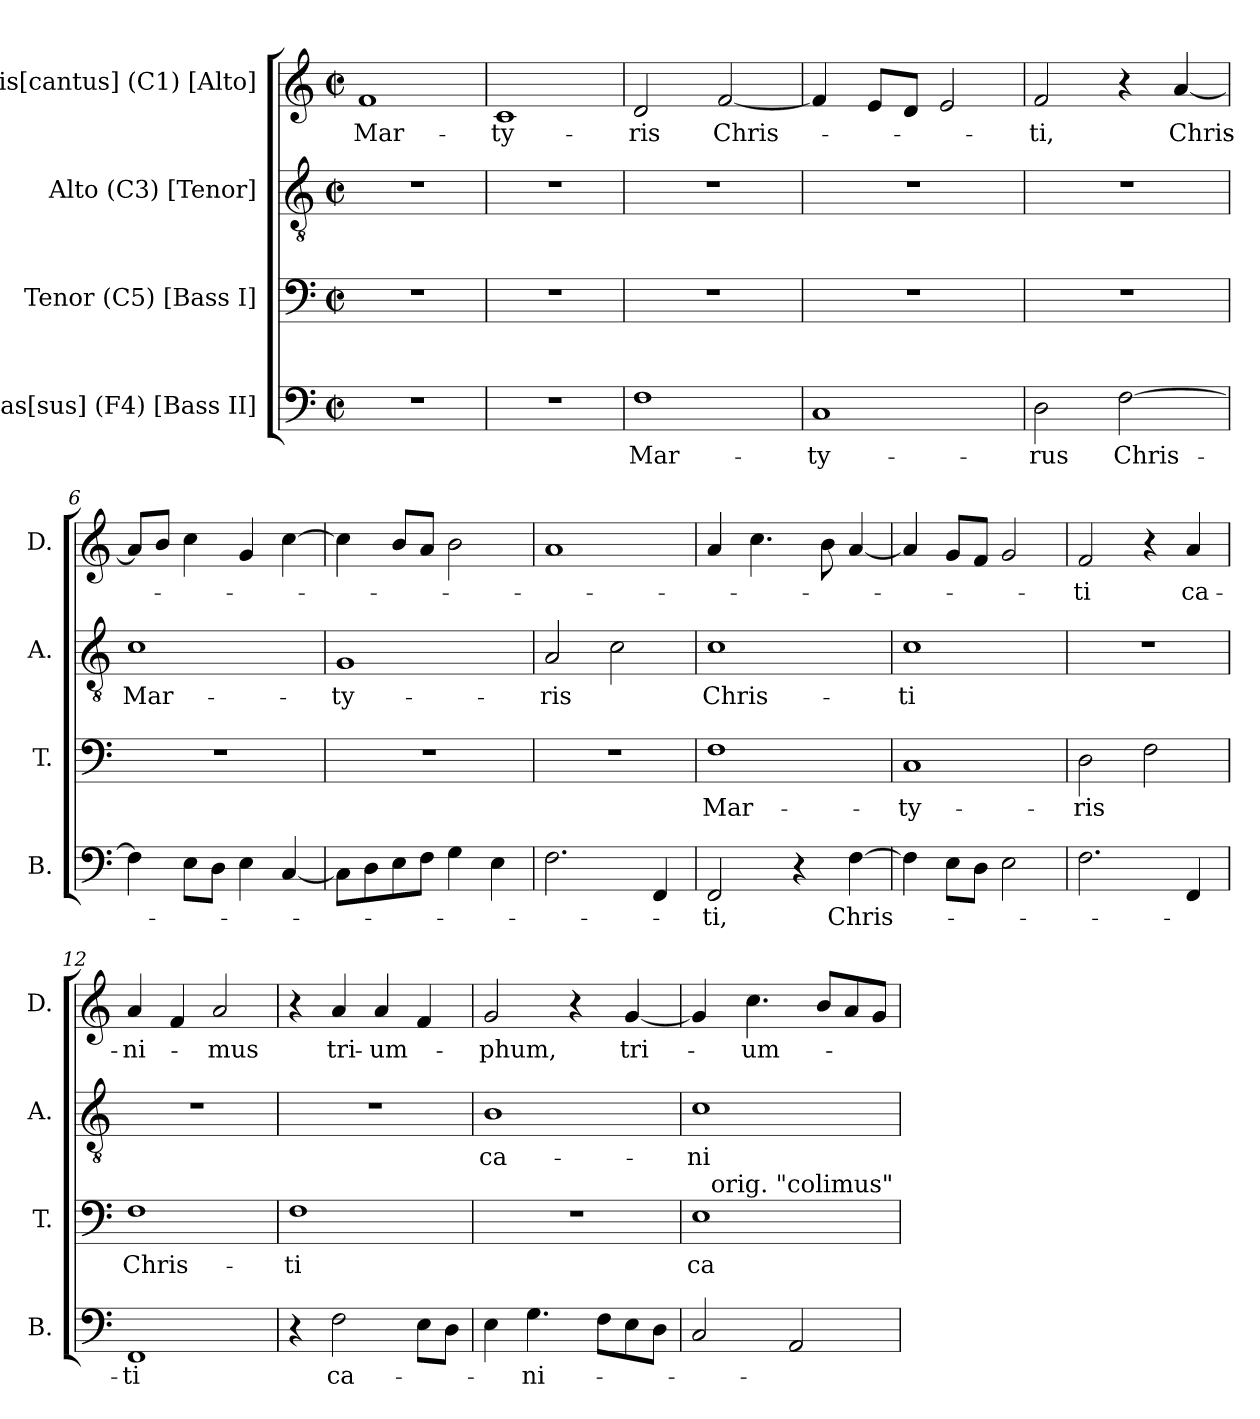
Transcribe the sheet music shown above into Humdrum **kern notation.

**kern	**text	**kern	**text	**kern	**text	**kern	**text
*part4	*part4	*part3	*part3	*part2	*part2	*part1	*part1
*staff4	*staff4	*staff3	*staff3	*staff2	*staff2	*staff1	*staff1
*I"Bas[sus] (F4) [Bass II]	*	*I"Tenor (C5) [Bass I]	*	*I"Alto (C3) [Tenor]	*	*I"Dis[cantus] (C1) [Alto]	*
*I'B.	*	*I'T.	*	*I'A.	*	*I'D.	*
*clefF4	*	*clefF4	*	*clefGv2	*	*clefG2	*
*k[]	*	*k[]	*	*k[]	*	*k[]	*
*C:	*	*C:	*	*C:	*	*C:	*
*M2/2	*	*M2/2	*	*M2/2	*	*M2/2	*
*met(c|)	*	*met(c|)	*	*met(c|)	*	*met(c|)	*
=1	=1	=1	=1	=1	=1	=1	=1
!	!	!	!	!	!	!	!LO:LY:b
1r	.	1r	.	1r	.	1f	Mar-
=2	=2	=2	=2	=2	=2	=2	=2
!	!	!	!	!	!	!	!LO:LY:b
1r	.	1r	.	1r	.	1c	-ty-
=3	=3	=3	=3	=3	=3	=3	=3
!	!LO:LY:b	!	!	!	!	!	!LO:LY:b
1F	Mar-	1r	.	1r	.	2d/	-ris
!	!	!	!	!	!	!	!LO:LY:b
.	.	.	.	.	.	[<2f/	Chris-
=4	=4	=4	=4	=4	=4	=4	=4
!	!LO:LY:b	!	!	!	!	!	!
1C	-ty-	1r	.	1r	.	4f/]	.
.	.	.	.	.	.	8e/L	.
.	.	.	.	.	.	8d/J	.
.	.	.	.	.	.	2e/	.
=5	=5	=5	=5	=5	=5	=5	=5
!	!LO:LY:b	!	!	!	!	!	!LO:LY:b
2D\	-rus	1r	.	1r	.	2f/	-ti,
!	!LO:LY:b	!	!	!	!	!	!
[>2F\	Chris-	.	.	.	.	4r	.
!	!	!	!	!	!	!	!LO:LY:b
.	.	.	.	.	.	[<4a/	Chris-
=6	=6	=6	=6	=6	=6	=6	=6
!	!	!	!	!	!LO:LY:b	!	!
4F\]	.	1r	.	1c	Mar-	8a/L]	.
.	.	.	.	.	.	8b/J	.
8E\L	.	.	.	.	.	4cc\	.
8D\J	.	.	.	.	.	.	.
4E\	.	.	.	.	.	4g/	.
[<4C/	.	.	.	.	.	[>4cc\	.
=7	=7	=7	=7	=7	=7	=7	=7
!	!	!	!	!	!LO:LY:b	!	!
8C\L]	.	1r	.	1G	-ty-	4cc\]	.
8D\	.	.	.	.	.	.	.
8E\	.	.	.	.	.	8b/L	.
8F\J	.	.	.	.	.	8a/J	.
4G\	.	.	.	.	.	2b\	.
4E\	.	.	.	.	.	.	.
!!LO:LB:g=z
=8	=8	=8	=8	=8	=8	=8	=8
!	!	!	!	!	!LO:LY:b	!	!
2.F\	.	1r	.	2A/	-ris	1a	.
.	.	.	.	2c\	.	.	.
4FF/	.	.	.	.	.	.	.
=9	=9	=9	=9	=9	=9	=9	=9
!	!LO:LY:b	!	!LO:LY:b	!	!LO:LY:b	!	!
2FF/	-ti,	1F	Mar-	1c	Chris-	4a/	.
.	.	.	.	.	.	4.cc\	.
4r	.	.	.	.	.	.	.
.	.	.	.	.	.	8b\	.
!	!LO:LY:b	!	!	!	!	!	!
[>4F\	Chris-	.	.	.	.	[<4a/	.
=10	=10	=10	=10	=10	=10	=10	=10
!	!	!	!LO:LY:b	!	!LO:LY:b	!	!
4F\]	.	1C	-ty-	1c	-ti	4a/]	.
8E\L	.	.	.	.	.	8g/L	.
8D\J	.	.	.	.	.	8f/J	.
2E\	.	.	.	.	.	2g/	.
=11	=11	=11	=11	=11	=11	=11	=11
!	!	!	!LO:LY:b	!	!	!	!LO:LY:b
2.F\	.	2D\	-ris	1r	.	2f/	-ti
.	.	2F\	.	.	.	4r	.
!	!	!	!	!	!	!	!LO:LY:b
4FF/	.	.	.	.	.	4a/	ca-
=12	=12	=12	=12	=12	=12	=12	=12
!	!LO:LY:b	!	!LO:LY:b	!	!	!	!LO:LY:b
1FF	-ti	1F	Chris-	1r	.	4a/	-ni-
.	.	.	.	.	.	4f/	.
!	!	!	!	!	!	!	!LO:LY:b
.	.	.	.	.	.	2a/	-mus
=13	=13	=13	=13	=13	=13	=13	=13
!	!	!	!LO:LY:b	!	!	!	!
4r	.	1F	-ti	1r	.	4r	.
!	!LO:LY:b	!	!	!	!	!	!LO:LY:b
2F\	ca-	.	.	.	.	4a/	tri-
!	!	!	!	!	!	!	!LO:LY:b
.	.	.	.	.	.	4a/	-um-
8E\L	.	.	.	.	.	4f/	.
8D\J	.	.	.	.	.	.	.
=14	=14	=14	=14	=14	=14	=14	=14
!	!	!	!	!	!LO:LY:b	!	!LO:LY:b
4E\	.	1r	.	1B	ca-	2g/	-phum,
!	!LO:LY:b	!	!	!	!	!	!
4.G\	-ni-	.	.	.	.	.	.
.	.	.	.	.	.	4r	.
8F\L	.	.	.	.	.	.	.
!	!	!	!	!	!	!	!LO:LY:b
8E\	.	.	.	.	.	[<4g/	tri-
8D\J	.	.	.	.	.	.	.
=15	=15	=15	=15	=15	=15	=15	=15
!	!	!	!LO:LY:b:rj	!	!LO:LY:b	!	!
*	*	*^	*	*	*	*	*
2C/	.	1E	16ryy	ca-	1c	-ni-	4g/]	.
!	!	!	!LO:TX:a:t=orig. "colimus"	!	!	!	!	!
.	.	.	2...ryy	.	.	.	.	.
!	!	!	!	!	!	!	!	!LO:LY:b
.	.	.	.	.	.	.	4.cc\	-um-
2AA/	.	.	.	.	.	.	.	.
.	.	.	.	.	.	.	8b/L	.
.	.	.	.	.	.	.	8a/	.
.	.	.	.	.	.	.	8g/J	.
*	*	*v	*v	*	*	*	*	*
=	=	=	=	=	=	=	=
*-	*-	*-	*-	*-	*-	*-	*-
